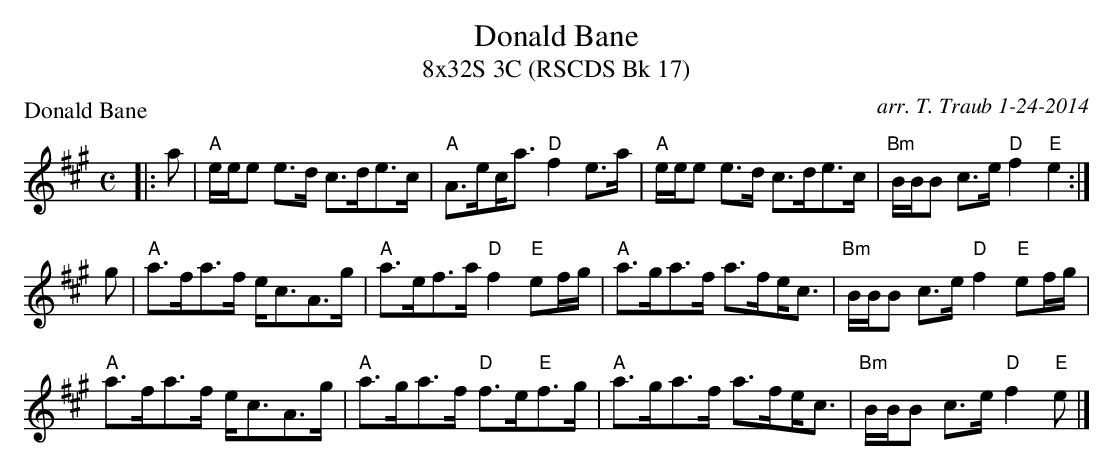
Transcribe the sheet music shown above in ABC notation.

X:1
T: Donald Bane
T: 8x32S 3C (RSCDS Bk 17)
P: Donald Bane
C: arr. T. Traub 1-24-2014
L: 1/8
M: C
K: A
|: a|"A"e/e/e e>d c>de>c|"A"A>e!beambr1!c<a "D"f2 e>a|"A"e/e/e e>d c>de>c|"Bm"B/B/B c>e "D"f2 "E"e2 :|
g|"A"a>fa>f e<cA>g|"A"a>ef>a "D"f2 "E"ef/g/|"A"a>ga>f a>f!beambr1!e<c|"Bm"B/B/B c>e "D"f2 "E"ef/g/|
"A"a>fa>f e<cA>g|"A"a>ga>f "D"f>e"E"f>g|"A"a>ga>f a>f!beambr1!e<c|"Bm"B/B/B c>e "D"f2 "E"e |]
